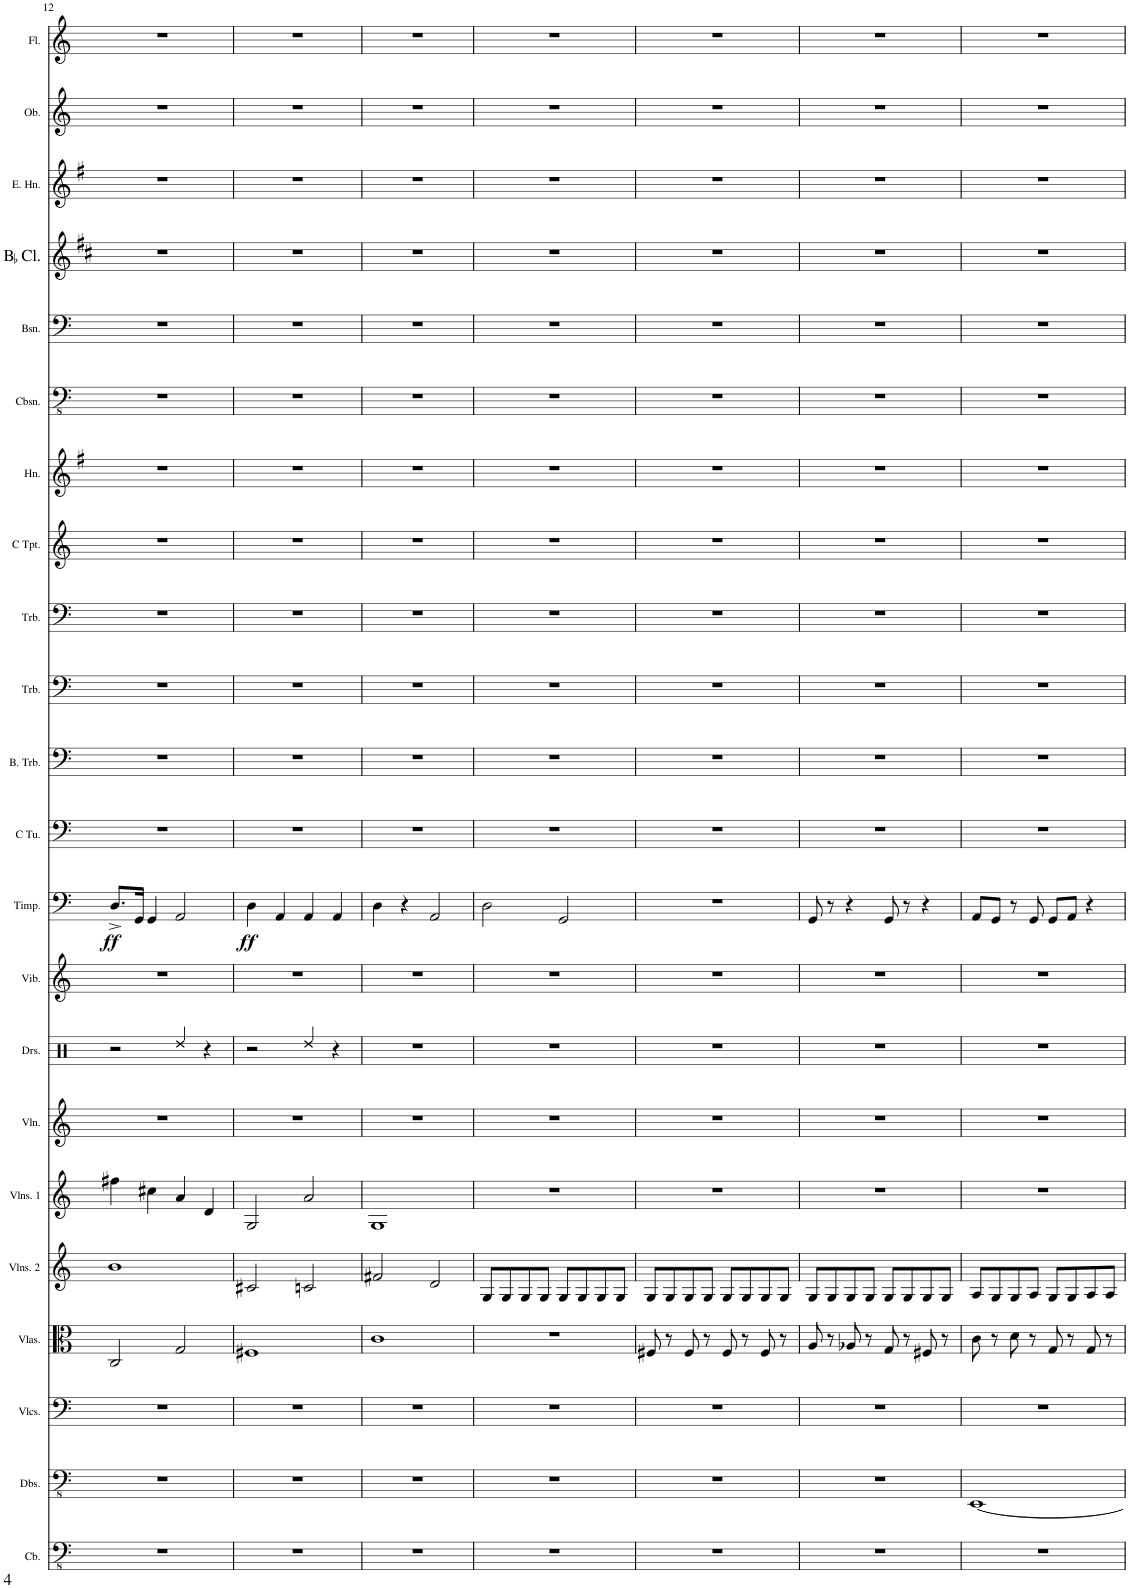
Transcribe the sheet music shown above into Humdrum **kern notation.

**kern	**kern	**kern	**kern	**kern	**kern	**kern	**kern	**kern	**kern	**dynam	**kern	**kern	**kern	**kern	**kern	**kern	**kern	**kern	**kern	**kern	**kern	**kern
*part22	*part21	*part20	*part19	*part18	*part17	*part16	*part15	*part14	*part13	*part13	*part12	*part11	*part10	*part9	*part8	*part7	*part6	*part5	*part4	*part3	*part2	*part1
*staff22	*staff21	*staff20	*staff19	*staff18	*staff17	*staff16	*staff15	*staff14	*staff13	*staff13	*staff12	*staff11	*staff10	*staff9	*staff8	*staff7	*staff6	*staff5	*staff4	*staff3	*staff2	*staff1
*I"Double Bass	*I"Double Basses	*I"Violoncellos	*I"Violas	*I"Violins 2	*I"Violins 1	*I"Violin	*I"Drumset	*I"Vibraphone	*I"Timpani	*	*I"C Tuba	*I"Bass Trombone	*I"Trombone	*I"Trombone	*I"C Trumpet	*I"Horn	*I"Contrabassoon	*I"Bassoon	*I"BaccidentalFlat Clarinet	*I"English Horn	*I"Oboe	*I"Flute
*	*I'Dbs.	*I'Vlcs.	*I'Vlas.	*I'Vlns. 2	*I'Vlns. 1	*I'Vln.	*I'Drs.	*I'Vib.	*I'Timp.	*	*I'C Tu.	*I'B. Trb.	*I'Trb.	*I'Trb.	*I'C Tpt.	*I'Hn.	*I'Cbsn.	*I'Bsn.	*I'BaccidentalFlat Cl.	*I'E. Hn.	*I'Ob.	*I'Fl.
!!LO:PB:g=z
*clefFv4	*clefFv4	*clefF4	*clefC3	*clefG2	*clefG2	*clefG2	*clefX	*clefG2	*clefF4	*	*clefF4	*clefF4	*clefF4	*clefF4	*clefG2	*clefG2	*clefFv4	*clefF4	*clefG2	*clefG2	*clefG2	*clefG2
*Trd7c12	*	*	*	*	*	*	*	*	*	*	*	*	*	*	*	*Trd4c7	*Trd7c12	*	*Trd1c2	*Trd4c7	*	*
*k[]	*k[]	*k[]	*k[]	*k[]	*k[]	*k[]	*k[]	*k[]	*k[]	*	*k[]	*k[]	*k[]	*k[]	*k[]	*k[f#]	*k[]	*k[]	*k[f#c#]	*k[f#]	*k[]	*k[]
*M4/4	*M4/4	*M4/4	*M4/4	*M4/4	*M4/4	*M5/4	*M4/4	*M4/4	*M4/4	*	*M4/4	*M4/4	*M4/4	*M4/4	*M4/4	*M4/4	*M4/4	*M4/4	*M4/4	*M4/4	*M4/4	*M4/4
*met(c)	*met(c)	*met(c)	*met(c)	*met(c)	*met(c)	*	*met(c)	*met(c)	*met(c)	*	*met(c)	*met(c)	*met(c)	*met(c)	*met(c)	*met(c)	*met(c)	*met(c)	*met(c)	*met(c)	*met(c)	*met(c)
=12	=12	=12	=12	=12	=12	=12	=12	=12	=12	=12	=12	=12	=12	=12	=12	=12	=12	=12	=12	=12	=12	=12
!	!	!	!	!	!	!	!	!	!	!LO:DY:b	!	!	!	!	!	!	!	!	!	!	!	!
1r	1r	1r	2C/	1b	4ff#X\	4%5r	2r	1r	8.D^/L	ff	1r	1r	1r	1r	1r	1r	1r	1r	1r	1r	1r	1r
.	.	.	.	.	.	.	.	.	16GG/Jk	.	.	.	.	.	.	.	.	.	.	.	.	.
.	.	.	.	.	4cc#X\	.	.	.	4GG/	.	.	.	.	.	.	.	.	.	.	.	.	.
.	.	.	2G/	.	4a/	.	4Rdd/	.	2AA/	.	.	.	.	.	.	.	.	.	.	.	.	.
.	.	.	.	.	4d/	.	4r	.	.	.	.	.	.	.	.	.	.	.	.	.	.	.
4ryy	4ryy	4ryy	4ryy	4ryy	4ryy	.	4ryy	4ryy	4ryy	.	4ryy	4ryy	4ryy	4ryy	4ryy	4ryy	4ryy	4ryy	4ryy	4ryy	4ryy	4ryy
=13	=13	=13	=13	=13	=13	=13	=13	=13	=13	=13	=13	=13	=13	=13	=13	=13	=13	=13	=13	=13	=13	=13
!	!	!	!	!	!	!	!	!	!	!LO:DY:b	!	!	!	!	!	!	!	!	!	!	!	!
1r	1r	1r	1F#X	2c#X/	2G/	4%5r	2r	1r	4D\	ff	1r	1r	1r	1r	1r	1r	1r	1r	1r	1r	1r	1r
.	.	.	.	.	.	.	.	.	4AA/	.	.	.	.	.	.	.	.	.	.	.	.	.
.	.	.	.	2cn/	2a/	.	4Rdd/	.	4AA/	.	.	.	.	.	.	.	.	.	.	.	.	.
.	.	.	.	.	.	.	4r	.	4AA/	.	.	.	.	.	.	.	.	.	.	.	.	.
4ryy	4ryy	4ryy	4ryy	4ryy	4ryy	.	4ryy	4ryy	4ryy	.	4ryy	4ryy	4ryy	4ryy	4ryy	4ryy	4ryy	4ryy	4ryy	4ryy	4ryy	4ryy
=14	=14	=14	=14	=14	=14	=14	=14	=14	=14	=14	=14	=14	=14	=14	=14	=14	=14	=14	=14	=14	=14	=14
1r	1r	1r	1c	2f#X/	1G	4%5r	1r	1r	4D\	.	1r	1r	1r	1r	1r	1r	1r	1r	1r	1r	1r	1r
.	.	.	.	.	.	.	.	.	4r	.	.	.	.	.	.	.	.	.	.	.	.	.
.	.	.	.	2d/	.	.	.	.	2AA/	.	.	.	.	.	.	.	.	.	.	.	.	.
4ryy	4ryy	4ryy	4ryy	4ryy	4ryy	.	4ryy	4ryy	4ryy	.	4ryy	4ryy	4ryy	4ryy	4ryy	4ryy	4ryy	4ryy	4ryy	4ryy	4ryy	4ryy
=15	=15	=15	=15	=15	=15	=15	=15	=15	=15	=15	=15	=15	=15	=15	=15	=15	=15	=15	=15	=15	=15	=15
1r	1r	1r	1r	8G/L	1r	4%5r	1r	1r	2D\	.	1r	1r	1r	1r	1r	1r	1r	1r	1r	1r	1r	1r
.	.	.	.	8G/	.	.	.	.	.	.	.	.	.	.	.	.	.	.	.	.	.	.
.	.	.	.	8G/	.	.	.	.	.	.	.	.	.	.	.	.	.	.	.	.	.	.
.	.	.	.	8G/J	.	.	.	.	.	.	.	.	.	.	.	.	.	.	.	.	.	.
.	.	.	.	8G/L	.	.	.	.	2GG/	.	.	.	.	.	.	.	.	.	.	.	.	.
.	.	.	.	8G/	.	.	.	.	.	.	.	.	.	.	.	.	.	.	.	.	.	.
.	.	.	.	8G/	.	.	.	.	.	.	.	.	.	.	.	.	.	.	.	.	.	.
.	.	.	.	8G/J	.	.	.	.	.	.	.	.	.	.	.	.	.	.	.	.	.	.
4ryy	4ryy	4ryy	4ryy	4ryy	4ryy	.	4ryy	4ryy	4ryy	.	4ryy	4ryy	4ryy	4ryy	4ryy	4ryy	4ryy	4ryy	4ryy	4ryy	4ryy	4ryy
=16	=16	=16	=16	=16	=16	=16	=16	=16	=16	=16	=16	=16	=16	=16	=16	=16	=16	=16	=16	=16	=16	=16
1r	1r	1r	8F#X/	8G/L	1r	4%5r	1r	1r	1r	.	1r	1r	1r	1r	1r	1r	1r	1r	1r	1r	1r	1r
.	.	.	8r	8G/	.	.	.	.	.	.	.	.	.	.	.	.	.	.	.	.	.	.
.	.	.	8F#/	8G/	.	.	.	.	.	.	.	.	.	.	.	.	.	.	.	.	.	.
.	.	.	8r	8G/J	.	.	.	.	.	.	.	.	.	.	.	.	.	.	.	.	.	.
.	.	.	8F#/	8G/L	.	.	.	.	.	.	.	.	.	.	.	.	.	.	.	.	.	.
.	.	.	8r	8G/	.	.	.	.	.	.	.	.	.	.	.	.	.	.	.	.	.	.
.	.	.	8F#/	8G/	.	.	.	.	.	.	.	.	.	.	.	.	.	.	.	.	.	.
.	.	.	8r	8G/J	.	.	.	.	.	.	.	.	.	.	.	.	.	.	.	.	.	.
4ryy	4ryy	4ryy	4ryy	4ryy	4ryy	.	4ryy	4ryy	4ryy	.	4ryy	4ryy	4ryy	4ryy	4ryy	4ryy	4ryy	4ryy	4ryy	4ryy	4ryy	4ryy
=17	=17	=17	=17	=17	=17	=17	=17	=17	=17	=17	=17	=17	=17	=17	=17	=17	=17	=17	=17	=17	=17	=17
1r	1r	1r	8A/	8G/L	1r	4%5r	1r	1r	8GG/	.	1r	1r	1r	1r	1r	1r	1r	1r	1r	1r	1r	1r
.	.	.	8r	8G/	.	.	.	.	8r	.	.	.	.	.	.	.	.	.	.	.	.	.
.	.	.	8A-X/	8G/	.	.	.	.	4r	.	.	.	.	.	.	.	.	.	.	.	.	.
.	.	.	8r	8G/J	.	.	.	.	.	.	.	.	.	.	.	.	.	.	.	.	.	.
.	.	.	8G/	8G/L	.	.	.	.	8GG/	.	.	.	.	.	.	.	.	.	.	.	.	.
.	.	.	8r	8G/	.	.	.	.	8r	.	.	.	.	.	.	.	.	.	.	.	.	.
.	.	.	8F#X/	8G/	.	.	.	.	4r	.	.	.	.	.	.	.	.	.	.	.	.	.
.	.	.	8r	8G/J	.	.	.	.	.	.	.	.	.	.	.	.	.	.	.	.	.	.
4ryy	4ryy	4ryy	4ryy	4ryy	4ryy	.	4ryy	4ryy	4ryy	.	4ryy	4ryy	4ryy	4ryy	4ryy	4ryy	4ryy	4ryy	4ryy	4ryy	4ryy	4ryy
=18	=18	=18	=18	=18	=18	=18	=18	=18	=18	=18	=18	=18	=18	=18	=18	=18	=18	=18	=18	=18	=18	=18
1r	[1EEE	1r	8c\	8A/L	1r	4%5r	1r	1r	8AA/L	.	1r	1r	1r	1r	1r	1r	1r	1r	1r	1r	1r	1r
.	.	.	8r	8G/	.	.	.	.	8GG/J	.	.	.	.	.	.	.	.	.	.	.	.	.
.	.	.	8d\	8G/	.	.	.	.	8r	.	.	.	.	.	.	.	.	.	.	.	.	.
.	.	.	8r	8A/J	.	.	.	.	8GG/	.	.	.	.	.	.	.	.	.	.	.	.	.
.	.	.	8G/	8G/L	.	.	.	.	8GG/L	.	.	.	.	.	.	.	.	.	.	.	.	.
.	.	.	8r	8G/	.	.	.	.	8AA/J	.	.	.	.	.	.	.	.	.	.	.	.	.
.	.	.	8G/	8A/	.	.	.	.	4r	.	.	.	.	.	.	.	.	.	.	.	.	.
.	.	.	8r	8A/J	.	.	.	.	.	.	.	.	.	.	.	.	.	.	.	.	.	.
4ryy	4ryy	4ryy	4ryy	4ryy	4ryy	.	4ryy	4ryy	4ryy	.	4ryy	4ryy	4ryy	4ryy	4ryy	4ryy	4ryy	4ryy	4ryy	4ryy	4ryy	4ryy
=	=	=	=	=	=	=	=	=	=	=	=	=	=	=	=	=	=	=	=	=	=	=
*-	*-	*-	*-	*-	*-	*-	*-	*-	*-	*-	*-	*-	*-	*-	*-	*-	*-	*-	*-	*-	*-	*-
